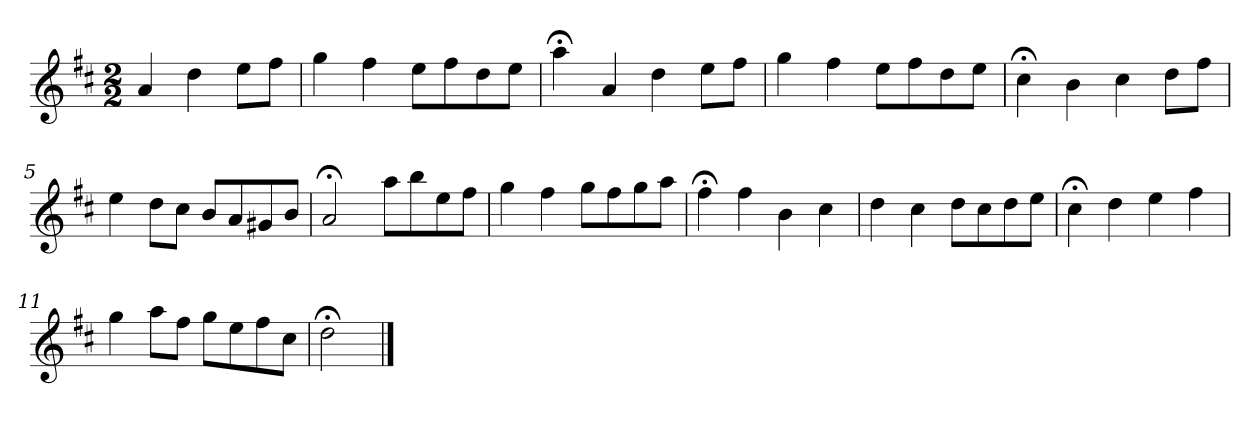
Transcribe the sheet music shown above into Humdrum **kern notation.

**kern
*part1
*staff1
*k[f#c#]
*D:
*M2/2
*MM120
=
4a
4dd
8eeL
8ff#J
=1
4gg
4ff#
8eeL
8ff#
8dd
8eeJ
=2
4aa;<
4a
4dd
8eeL
8ff#J
=3
4gg
4ff#
8eeL
8ff#
8dd
8eeJ
=4
4cc#;<
4b
4cc#
8ddL
8ff#J
=5
4ee
8ddL
8cc#J
8bL
8a
8g#X
8bJ
=6
2a;<
8aaL
8bb
8ee
8ff#J
=7
4gg
4ff#
8ggL
8ff#
8gg
8aaJ
=8
4ff#;<
4ff#
4b
4cc#
=9
4dd
4cc#
8ddL
8cc#
8dd
8eeJ
=10
4cc#;<
4dd
4ee
4ff#
=11
4gg
8aaL
8ff#J
8ggL
8ee
8ff#
8cc#J
=12
2dd;<
==
*-
